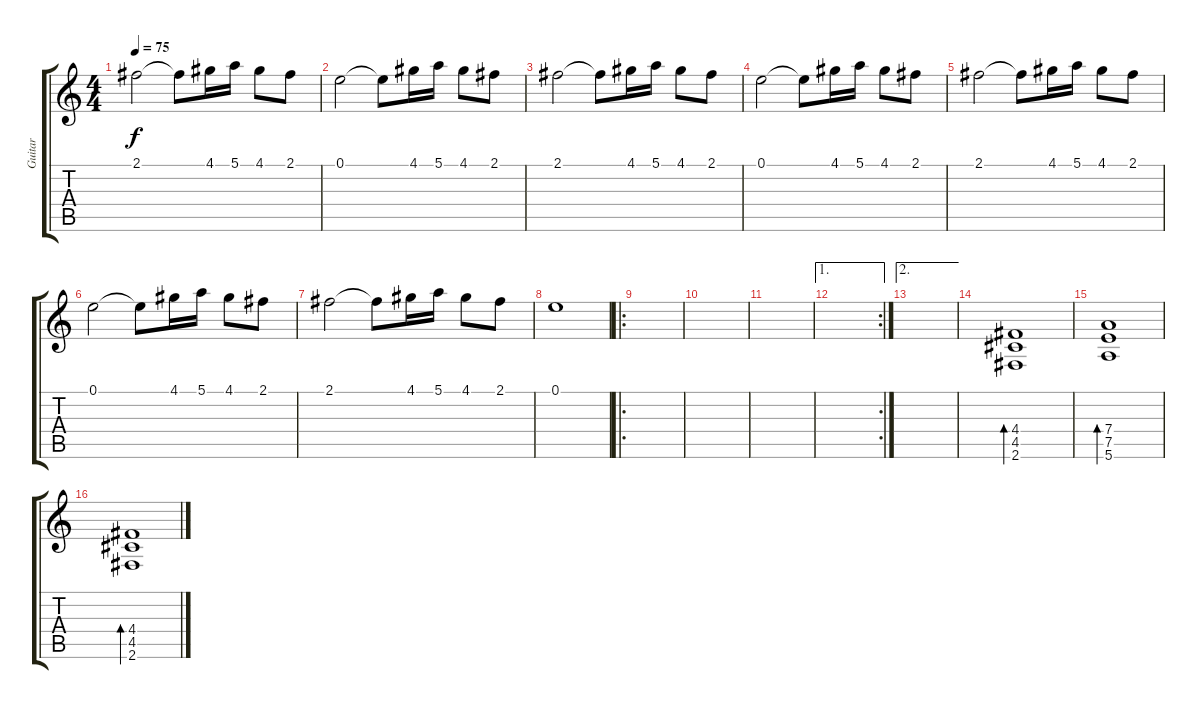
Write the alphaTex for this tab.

\track ("Guitar" "Guitar") {instrument electricguitarjazz}
\staff {score tabs}
\tuning (E4 B3 G3 D3 A2 E2) {hide}
\ts (4 4)
\tempo 75
\clef g2
\ks c
2.1.2{dy f} 2.1{t}.8 4.1.16 5.1.16 4.1.8 2.1.8 |
0.1.2 0.1{t}.8 4.1.16 5.1.16 4.1.8 2.1.8 |
2.1.2 2.1{t}.8 4.1.16 5.1.16 4.1.8 2.1.8 |
0.1.2 0.1{t}.8 4.1.16 5.1.16 4.1.8 2.1.8 |
2.1.2 2.1{t}.8 4.1.16 5.1.16 4.1.8 2.1.8 |
0.1.2 0.1{t}.8 4.1.16 5.1.16 4.1.8 2.1.8 |
2.1.2 2.1{t}.8 4.1.16 5.1.16 4.1.8 2.1.8 |
0.1.1 |
\ro
|
|
|
\ae 1
\rc 2
|
\ae 2
|
(4.4 4.5 2.6).1{bd 480} |
(7.4 7.5 5.6).1{bd 480} |
(4.4 4.5 2.6).1{bd 480}
